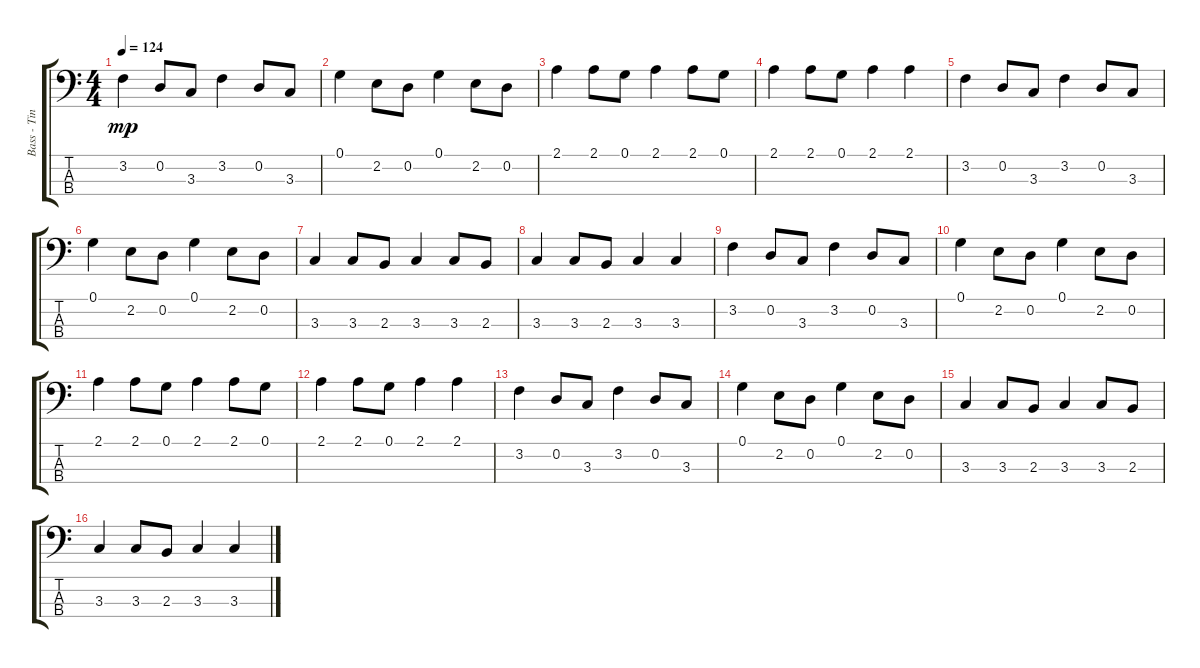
\track ("Bass - Tina Weymouth" "Bass - Tin") {instrument electricbassfinger}
\staff {score tabs}
\tuning (G2 D2 A1 E1) {hide}
\ts (4 4)
\tempo 124
\clef f4
\ks c
3.2.4{dy mp} 0.2.8 3.3.8 3.2.4 0.2.8 3.3.8 |
0.1.4 2.2.8 0.2.8 0.1.4 2.2.8 0.2.8 |
2.1.4 2.1.8 0.1.8 2.1.4 2.1.8 0.1.8 |
2.1.4 2.1.8 0.1.8 2.1.4 2.1.4 |
3.2.4 0.2.8 3.3.8 3.2.4 0.2.8 3.3.8 |
0.1.4 2.2.8 0.2.8 0.1.4 2.2.8 0.2.8 |
3.3.4 3.3.8 2.3.8 3.3.4 3.3.8 2.3.8 |
3.3.4 3.3.8 2.3.8 3.3.4 3.3.4 |
3.2.4 0.2.8 3.3.8 3.2.4 0.2.8 3.3.8 |
0.1.4 2.2.8 0.2.8 0.1.4 2.2.8 0.2.8 |
2.1.4 2.1.8 0.1.8 2.1.4 2.1.8 0.1.8 |
2.1.4 2.1.8 0.1.8 2.1.4 2.1.4 |
3.2.4 0.2.8 3.3.8 3.2.4 0.2.8 3.3.8 |
0.1.4 2.2.8 0.2.8 0.1.4 2.2.8 0.2.8 |
3.3.4 3.3.8 2.3.8 3.3.4 3.3.8 2.3.8 |
3.3.4 3.3.8 2.3.8 3.3.4 3.3.4
